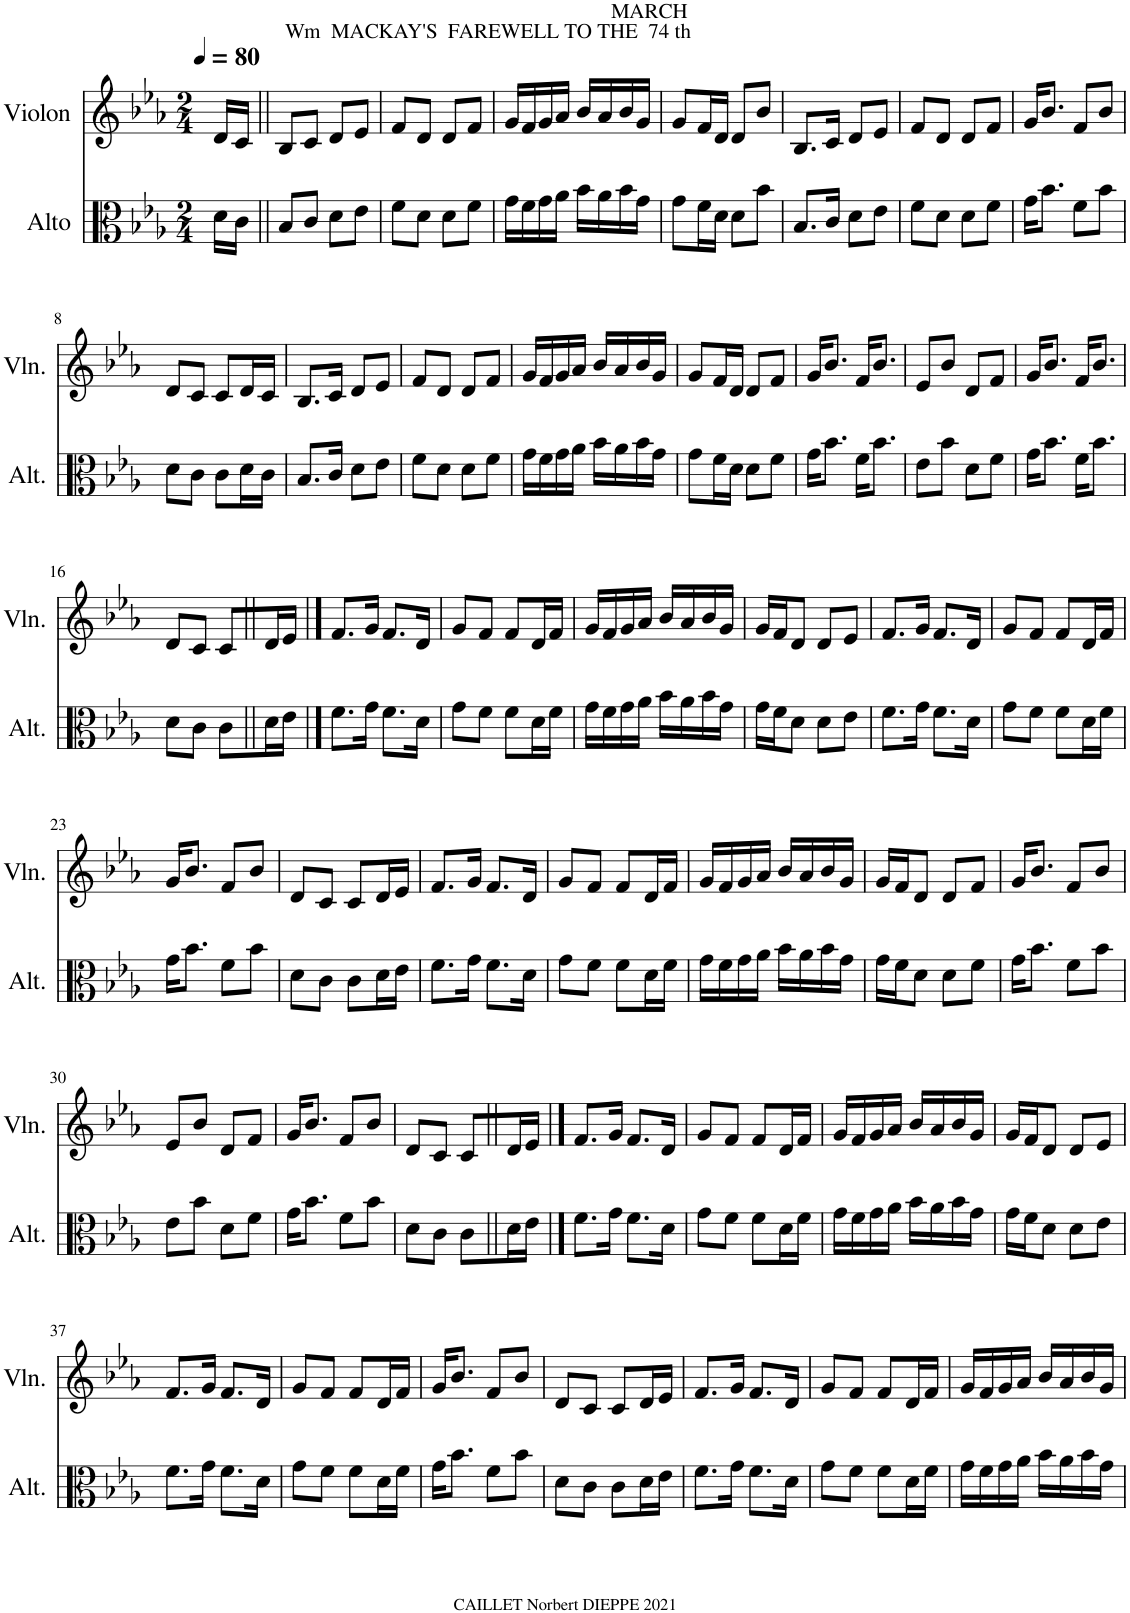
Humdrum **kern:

**kern	**kern
*part2	*part1
*staff2	*staff1
*I"Alto	*I"Violon
*I'Alt.	*I'Vln.
*clefC3	*clefG2
*k[b-e-a-]	*k[b-e-a-]
*M2/4	*M2/4
*MM80	*MM80
=	=
16d\LL	16d/LL
16c\JJ	16c/JJ
=1||	=1||
!	!LO:TX:a:t=Wm  MACKAY'S  FAREWELL TO THE  74 th
8B-/L	8B-/L
8c/J	8c/J
8d\L	8d/L
8e-\J	8e-/J
=2	=2
8f\L	8f/L
8d\J	8d/J
8d\L	8d/L
8f\J	8f/J
=3	=3
16g\LL	16g/LL
16f\	16f/
16g\	16g/
16a-\JJ	16a-/JJ
16b-\LL	16b-/LL
16a-\	16a-/
16b-\	16b-/
16g\JJ	16g/JJ
=4	=4
!	!LO:TX:a:t=MARCH
8g\L	8g/L
16f\L	16f/L
16d\JJ	16d/JJ
8d\L	8d/L
8b-\J	8b-/J
=5	=5
8.B-/L	8.B-/L
16c/Jk	16c/Jk
8d\L	8d/L
8e-\J	8e-/J
=6	=6
8f\L	8f/L
8d\J	8d/J
8d\L	8d/L
8f\J	8f/J
=7	=7
16g\KL	16g/KL
8.b-\J	8.b-/J
8f\L	8f/L
8b-\J	8b-/J
!!LO:LB:g=z
=8	=8
8d\L	8d/L
8c\J	8c/J
8c\L	8c/L
16d\L	16d/L
16c\JJ	16c/JJ
=9	=9
8.B-/L	8.B-/L
16c/Jk	16c/Jk
8d\L	8d/L
8e-\J	8e-/J
=10	=10
8f\L	8f/L
8d\J	8d/J
8d\L	8d/L
8f\J	8f/J
=11	=11
16g\LL	16g/LL
16f\	16f/
16g\	16g/
16a-\JJ	16a-/JJ
16b-\LL	16b-/LL
16a-\	16a-/
16b-\	16b-/
16g\JJ	16g/JJ
=12	=12
8g\L	8g/L
16f\L	16f/L
16d\JJ	16d/JJ
8d\L	8d/L
8f\J	8f/J
=13	=13
16g\KL	16g/KL
8.b-\J	8.b-/J
16f\KL	16f/KL
8.b-\J	8.b-/J
=14	=14
8e-\L	8e-/L
8b-\J	8b-/J
8d\L	8d/L
8f\J	8f/J
=15	=15
16g\KL	16g/KL
8.b-\J	8.b-/J
16f\KL	16f/KL
8.b-\J	8.b-/J
!!LO:LB:g=z
=16	=16
8d\L	8d/L
8c\J	8c/J
8c\L	8c/L
16d\L	16d/L
16e-\JJ	16e-/JJ
==17	==17
8.f\L	8.f/L
16g\Jk	16g/Jk
8.f\L	8.f/L
16d\Jk	16d/Jk
=18	=18
8g\L	8g/L
8f\J	8f/J
8f\L	8f/L
16d\L	16d/L
16f\JJ	16f/JJ
=19	=19
16g\LL	16g/LL
16f\	16f/
16g\	16g/
16a-\JJ	16a-/JJ
16b-\LL	16b-/LL
16a-\	16a-/
16b-\	16b-/
16g\JJ	16g/JJ
=20	=20
16g\LL	16g/LL
16f\J	16f/J
8d\J	8d/J
8d\L	8d/L
8e-\J	8e-/J
=21	=21
8.f\L	8.f/L
16g\Jk	16g/Jk
8.f\L	8.f/L
16d\Jk	16d/Jk
=22	=22
8g\L	8g/L
8f\J	8f/J
8f\L	8f/L
16d\L	16d/L
16f\JJ	16f/JJ
!!LO:LB:g=z
=23	=23
16g\KL	16g/KL
8.b-\J	8.b-/J
8f\L	8f/L
8b-\J	8b-/J
=24	=24
8d\L	8d/L
8c\J	8c/J
8c\L	8c/L
16d\L	16d/L
16e-\JJ	16e-/JJ
=25	=25
8.f\L	8.f/L
16g\Jk	16g/Jk
8.f\L	8.f/L
16d\Jk	16d/Jk
=26	=26
8g\L	8g/L
8f\J	8f/J
8f\L	8f/L
16d\L	16d/L
16f\JJ	16f/JJ
=27	=27
16g\LL	16g/LL
16f\	16f/
16g\	16g/
16a-\JJ	16a-/JJ
16b-\LL	16b-/LL
16a-\	16a-/
16b-\	16b-/
16g\JJ	16g/JJ
=28	=28
16g\LL	16g/LL
16f\J	16f/J
8d\J	8d/J
8d\L	8d/L
8f\J	8f/J
=29	=29
16g\KL	16g/KL
8.b-\J	8.b-/J
8f\L	8f/L
8b-\J	8b-/J
!!LO:LB:g=z
=30	=30
8e-\L	8e-/L
8b-\J	8b-/J
8d\L	8d/L
8f\J	8f/J
=31	=31
16g\KL	16g/KL
8.b-\J	8.b-/J
8f\L	8f/L
8b-\J	8b-/J
=32	=32
8d\L	8d/L
8c\J	8c/J
8c\L	8c/L
16d\L	16d/L
16e-\JJ	16e-/JJ
==33	==33
8.f\L	8.f/L
16g\Jk	16g/Jk
8.f\L	8.f/L
16d\Jk	16d/Jk
=34	=34
8g\L	8g/L
8f\J	8f/J
8f\L	8f/L
16d\L	16d/L
16f\JJ	16f/JJ
=35	=35
16g\LL	16g/LL
16f\	16f/
16g\	16g/
16a-\JJ	16a-/JJ
16b-\LL	16b-/LL
16a-\	16a-/
16b-\	16b-/
16g\JJ	16g/JJ
=36	=36
16g\LL	16g/LL
16f\J	16f/J
8d\J	8d/J
8d\L	8d/L
8e-\J	8e-/J
!!LO:LB:g=z
=37	=37
8.f\L	8.f/L
16g\Jk	16g/Jk
8.f\L	8.f/L
16d\Jk	16d/Jk
=38	=38
8g\L	8g/L
8f\J	8f/J
8f\L	8f/L
16d\L	16d/L
16f\JJ	16f/JJ
=39	=39
16g\KL	16g/KL
8.b-\J	8.b-/J
8f\L	8f/L
8b-\J	8b-/J
=40	=40
8d\L	8d/L
8c\J	8c/J
8c\L	8c/L
16d\L	16d/L
16e-\JJ	16e-/JJ
=41	=41
8.f\L	8.f/L
16g\Jk	16g/Jk
8.f\L	8.f/L
16d\Jk	16d/Jk
=42	=42
8g\L	8g/L
8f\J	8f/J
8f\L	8f/L
16d\L	16d/L
16f\JJ	16f/JJ
=43	=43
16g\LL	16g/LL
16f\	16f/
16g\	16g/
16a-\JJ	16a-/JJ
16b-\LL	16b-/LL
16a-\	16a-/
16b-\	16b-/
16g\JJ	16g/JJ
=	=
*-	*-
